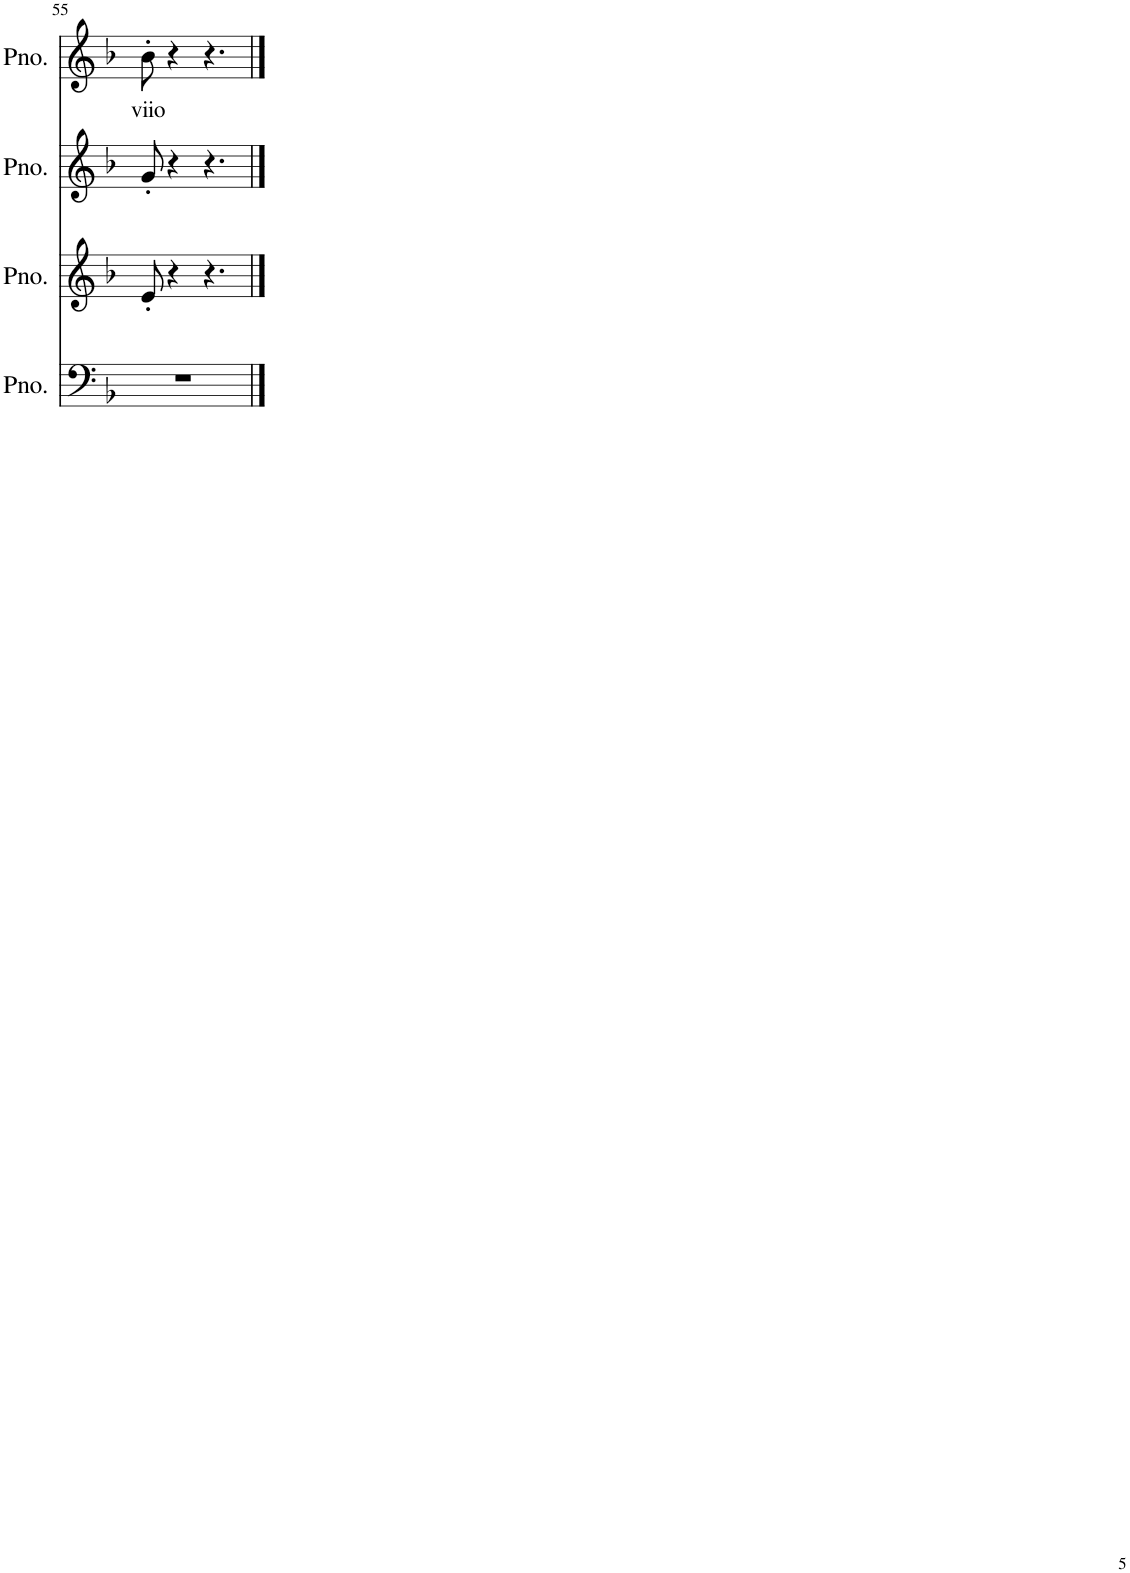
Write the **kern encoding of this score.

**kern	**kern	**kern	**kern	**text
*part4	*part3	*part2	*part1	*part1
*staff4	*staff3	*staff2	*staff1	*staff1
*I"Piano	*I"Piano	*I"Piano	*I"Piano, MIDI File Track 4 Ch4	*
*I'Pno.	*I'Pno.	*I'Pno.	*I'Pno.	*
!!LO:PB:g=z
*clefF4	*clefG2	*clefG2	*clefG2	*
*k[b-]	*k[b-]	*k[b-]	*k[b-]	*
*M6/8	*M6/8	*M6/8	*M6/8	*
=55	=55	=55	=55	=55
!	!	!	!	!LO:LY:b
2.r	8e'/	8g'/	8b-'\	viio
.	4r	4r	4r	.
.	4.r	4.r	4.r	.
==	==	==	==	==
*-	*-	*-	*-	*-
